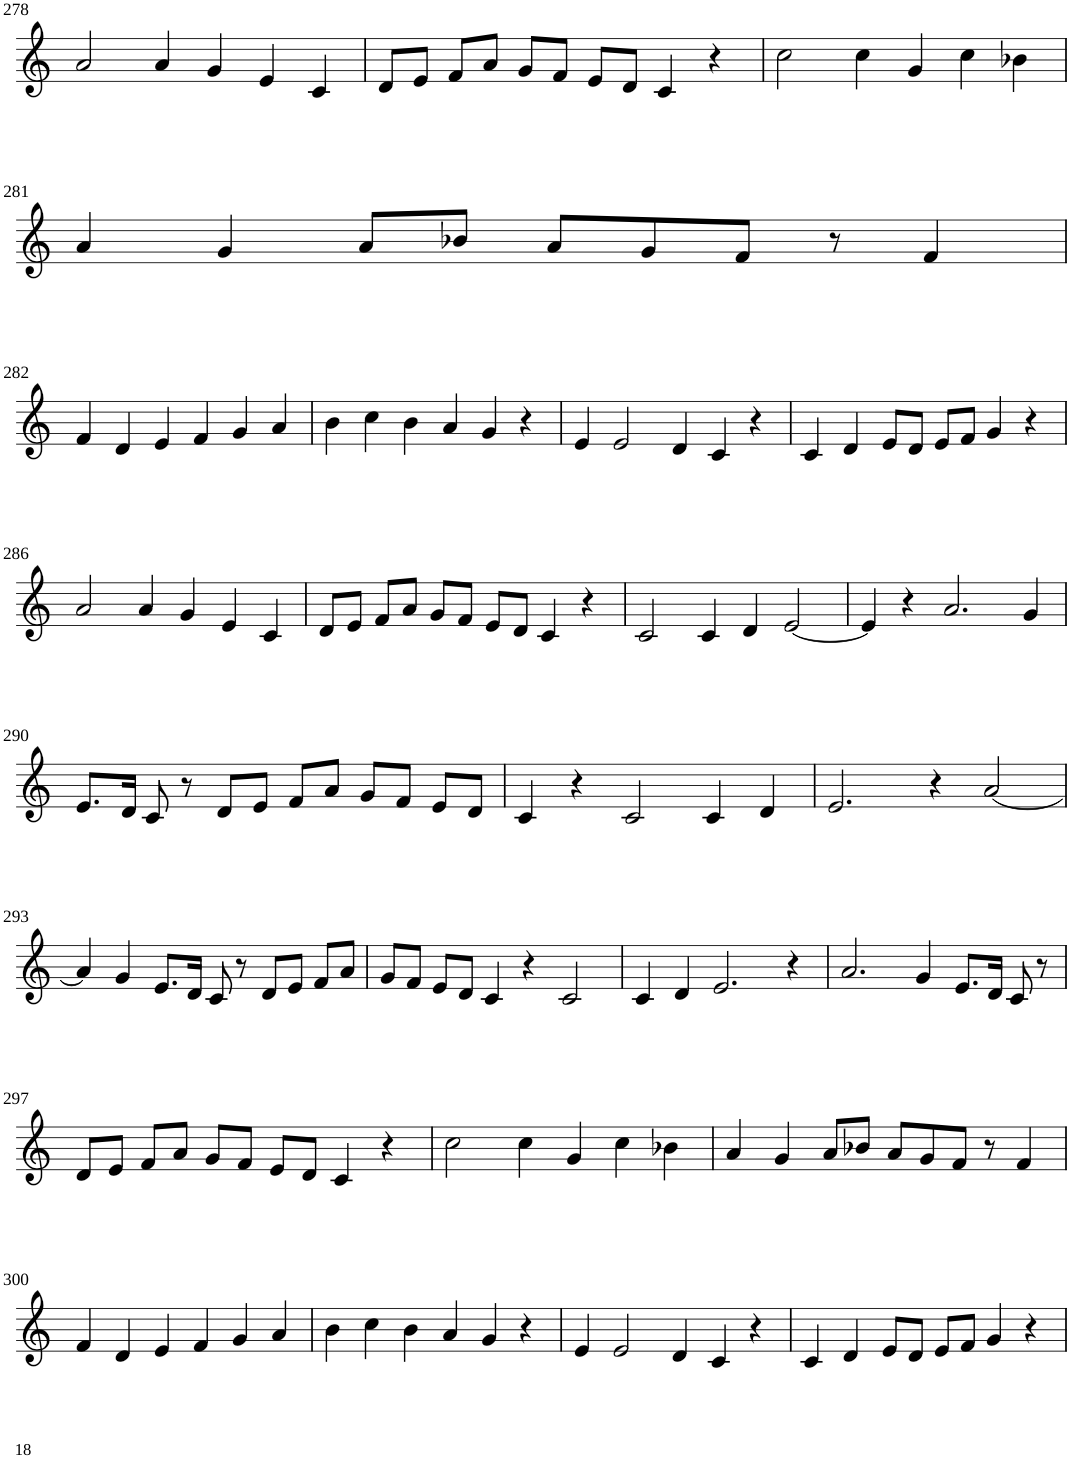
**kern
*part1
*staff1
*I"Violin
!!LO:PB:g=z
*clefG2
*k[]
*M6/4
=278
2a/
4a/
4g/
4e/
4c/
=279
8d/L
8e/J
8f/L
8a/J
8g/L
8f/J
8e/L
8d/J
4c/
4r
=280
2cc\
4cc\
4g/
4cc\
4b-X\
!!LO:LB:g=z
=281
4a/
4g/
8a/L
8b-X/J
8a/L
8g/
8f/J
8r
4f/
!!LO:LB:g=z
=282
4f/
4d/
4e/
4f/
4g/
4a/
=283
4b\
4cc\
4b\
4a/
4g/
4r
=284
4e/
2e/
4d/
4c/
4r
=285
4c/
4d/
8e/L
8d/J
8e/L
8f/J
4g/
4r
!!LO:LB:g=z
=286
2a/
4a/
4g/
4e/
4c/
=287
8d/L
8e/J
8f/L
8a/J
8g/L
8f/J
8e/L
8d/J
4c/
4r
=288
2c/
4c/
4d/
[2e/
=289
4e/]
4r
2.a/
4g/
!!LO:LB:g=z
=290
8.e/L
16d/Jk
8c/
8r
8d/L
8e/J
8f/L
8a/J
8g/L
8f/J
8e/L
8d/J
=291
4c/
4r
2c/
4c/
4d/
=292
2.e/
4r
[2a/
!!LO:LB:g=z
=293
4a/]
4g/
8.e/L
16d/Jk
8c/
8r
8d/L
8e/J
8f/L
8a/J
=294
8g/L
8f/J
8e/L
8d/J
4c/
4r
2c/
=295
4c/
4d/
2.e/
4r
=296
2.a/
4g/
8.e/L
16d/Jk
8c/
8r
!!LO:LB:g=z
=297
8d/L
8e/J
8f/L
8a/J
8g/L
8f/J
8e/L
8d/J
4c/
4r
=298
2cc\
4cc\
4g/
4cc\
4b-X\
=299
4a/
4g/
8a/L
8b-X/J
8a/L
8g/
8f/J
8r
4f/
!!LO:LB:g=z
=300
4f/
4d/
4e/
4f/
4g/
4a/
=301
4b\
4cc\
4b\
4a/
4g/
4r
=302
4e/
2e/
4d/
4c/
4r
=303
4c/
4d/
8e/L
8d/J
8e/L
8f/J
4g/
4r
=
*-
